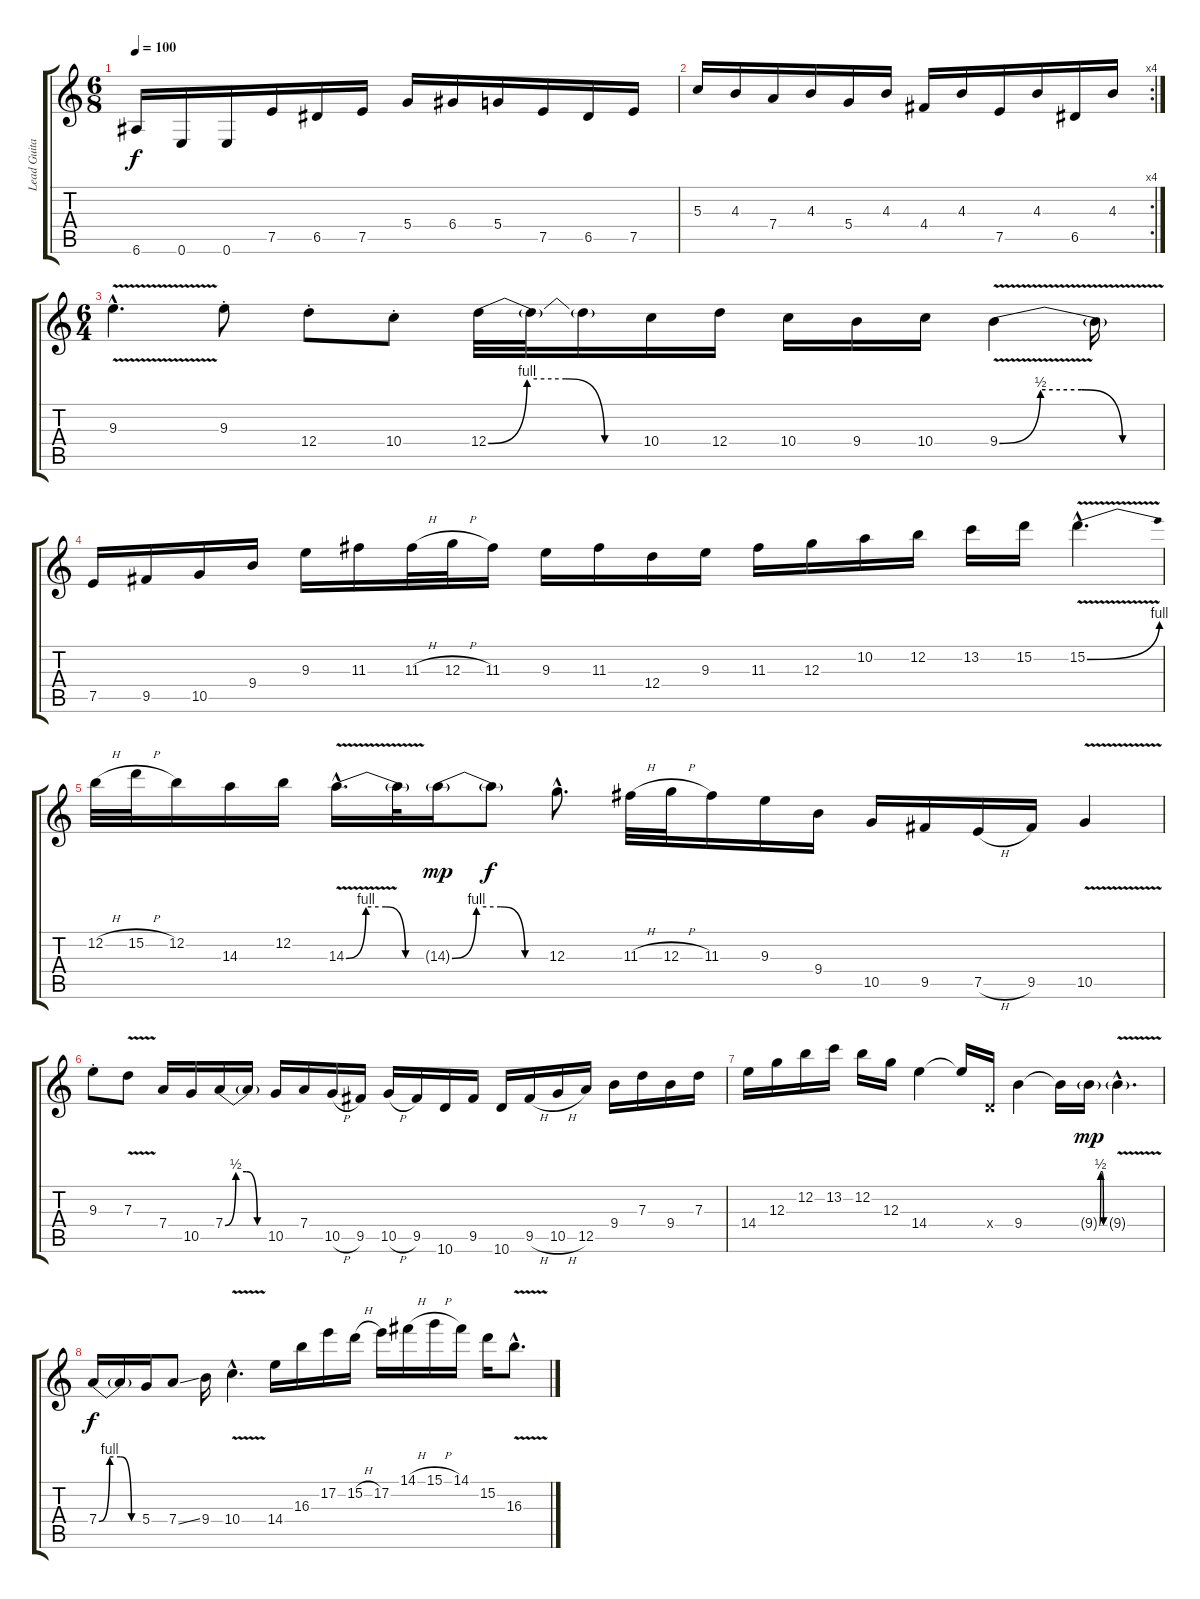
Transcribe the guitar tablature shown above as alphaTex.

\track ("Lead Guitar" "Lead Guita") {instrument distortionguitar}
\staff {score tabs}
\tuning (E4 B3 G3 D3 A2 E2) {hide}
\ts (6 8)
\tempo 100
\clef g2
\ks c
6.6.16{dy f} 0.6.16 0.6.16 7.5.16 6.5.16 7.5.16 5.4.16 6.4.16 5.4.16 7.5.16 6.5.16 7.5.16 |
\rc 4
5.3.16 4.3.16 7.4.16 4.3.16 5.4.16 4.3.16 4.4.16 4.3.16 7.5.16 4.3.16 6.5.16 4.3.16 |
\ts (6 4)
9.3{v hac}.4{d balance 5} 9.3{st}.8 12.4{st}.8 10.4{st}.8 12.4{be (custom 0 0 15 4 30 4 45 0 60 0)}.32 12.4{t}.32 12.4{t}.16 10.4.16 12.4.16 10.4.16 9.4.16 10.4.16 9.4{be (custom 0 0 15 2 30 2 45 0 60 0) v}.4 9.4{t}.16 |
7.5.16 9.5.16 10.5.16 9.4.16 9.3.16 11.3.16 11.3{h}.32 12.3{h}.32 11.3.16 9.3.16 11.3.16 12.4.16 9.3.16 11.3.16 12.3.16 10.2.16 12.2.16 13.2.16 15.2.16 15.2{be (bend 0 0 60 4) v hac}.4{d} |
12.2{h}.32 15.2{h}.32 12.2.16 14.3.16 12.2.16 14.3{be (custom 0 0 15 4 30 4 45 0 60 0) v hac}.16{d} 14.3{t}.32 14.3{be (custom 0 0 15 4 30 4 45 0 60 0) g}.16{dy mp} 14.3{t}.8{dy f} 12.3{hac}.8{d} 11.3{h}.32 12.3{h}.32 11.3.16 9.3.16 9.4.16 10.5.16 9.5.16 7.5{h}.16 9.5.16 10.5{v}.4 |
9.3{st}.8 7.3{v}.8 7.4.16 10.5.16 7.4{be (custom 0 0 15 2 30 2 45 0 60 0)}.16 7.4{t}.16 10.5.16 7.4.16 10.5{h}.16 9.5.16 10.5{h}.16 9.5.16 10.6.16 9.5.16 10.6.16 9.5{h}.16 10.5{h}.16 12.5.16 9.4.16 7.3.16 9.4.16 7.3.16 |
14.4.16 12.3.16 12.2.16 13.2.16 12.2.16 12.3.16 14.4.4 14.4{t}.16 0.4{x}.16 9.4.4 9.4{t}.16 9.4{be (custom 0 0 15 2 30 2 45 0 60 0) g}.16{dy mp} 9.4{v g hac}.4{d} |
7.4{be (custom 0 0 15 4 30 4 45 0 60 0)}.16{dy f} 7.4{t}.16 5.4.16 7.4{ss}.8 9.4.16 10.4{v hac}.4{d} 14.4.16 16.3.16 17.2.16 15.2{h}.16 17.2.16 14.1{h}.16 15.1{h}.16 14.1.16 15.2.16 16.3{v hac}.8{d}
